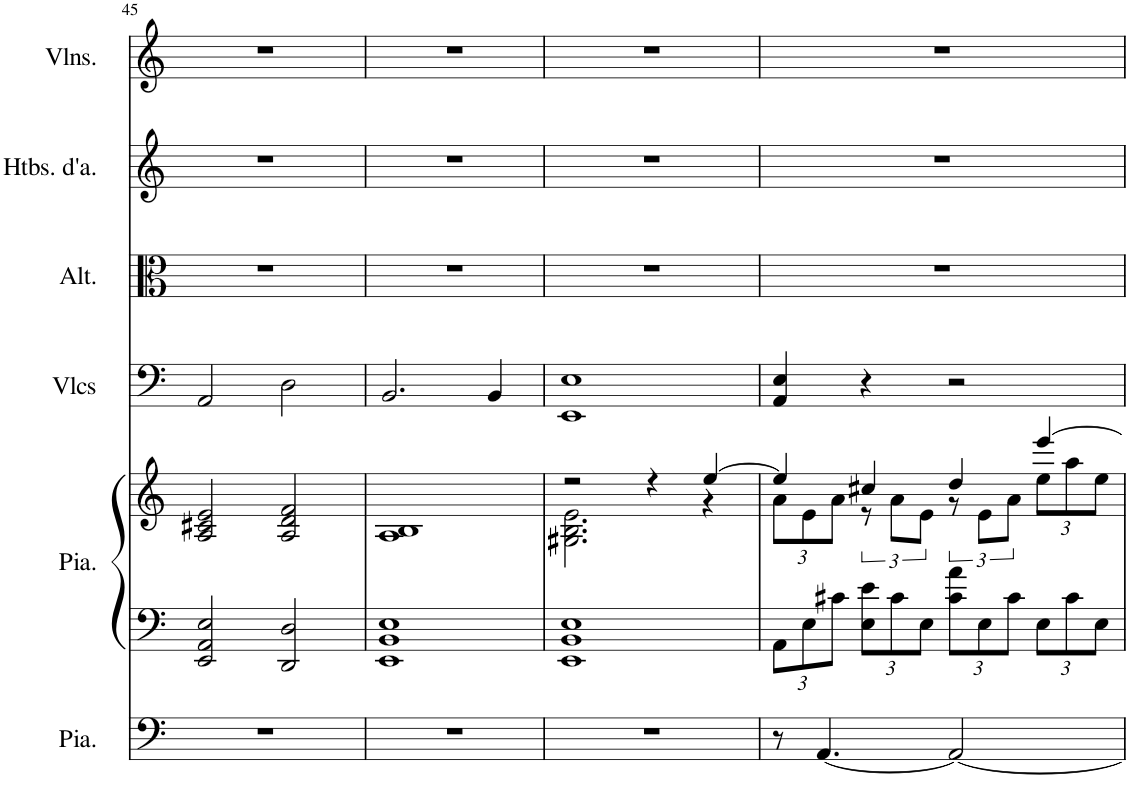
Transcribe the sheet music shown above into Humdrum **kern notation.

**kern	**kern	**kern	**kern	**kern	**kern	**kern
*part6	*part5	*part5	*part4	*part3	*part2	*part1
*staff7	*staff6	*staff5	*staff4	*staff3	*staff2	*staff1
*I"Piano, Pedals	*I"Piano, Organ	*	*I"Violoncelles, Bass	*I"Altos, Tenor	*I"Hautbois d'amour, Alto	*I"Violons, Soprano
*I'Pia.	*I'Pia.	*	*I'Vlcs	*I'Alt.	*I'Htbs. d'a.	*I'Vlns.
!!LO:PB:g=z
*clefF4	*clefF4	*clefG2	*clefF4	*clefC3	*clefG2	*clefG2
*	*	*	*	*	*Trd2c3	*
*k[]	*k[]	*k[]	*k[]	*k[]	*k[]	*k[]
*M4/4	*M4/4	*M4/4	*M4/4	*M4/4	*M4/4	*M4/4
=45	=45	=45	=45	=45	=45	=45
1r	2EE/ 2AA/ 2E/	2A/ 2c#X/ 2e/	2AA/	1r	1r	1r
.	2DD/ 2D/	2A/ 2d/ 2f/	2D\	.	.	.
=46	=46	=46	=46	=46	=46	=46
1r	1EE 1BB 1E	1A 1B	2.BB/	1r	1r	1r
.	.	.	4BB/	.	.	.
=47	=47	=47	=47	=47	=47	=47
*	*	*^	*	*	*	*
1r	1EE 1BB 1E	2r	2.G#X\ 2.B\ 2.e\	1EE 1E	1r	1r	1r
.	.	4r	.	.	.	.	.
.	.	[4ee/	4r	.	.	.	.
=48	=48	=48	=48	=48	=48	=48	=48
*	*Xbrackettup	*	*Xbrackettup	*	*	*	*
8r	12AA\L	4ee/]	12a\L	4AA/ 4E/	1r	1r	1r
.	12E\	.	12e\	.	.	.	.
[4.AA/	.	.	.	.	.	.	.
.	12c#X\J	.	12a\J	.	.	.	.
*	*	*	*brackettup	*	*	*	*
.	12E\ 12e\L	4cc#X/	12r	4r	.	.	.
.	12c#\	.	12a\L	.	.	.	.
.	12E\J	.	12e\J	.	.	.	.
2AA/_	12c#\ 12a\L	4dd/	12r	2r	.	.	.
.	12E\	.	12e\L	.	.	.	.
.	12c#\J	.	12a\J	.	.	.	.
*	*	*	*Xbrackettup	*	*	*	*
.	12E\L	[4eee/	12ee\L	.	.	.	.
.	12c#\	.	12aa\	.	.	.	.
.	12E\J	.	12ee\J	.	.	.	.
*	*	*v	*v	*	*	*	*
=	=	=	=	=	=	=
*-	*-	*-	*-	*-	*-	*-
